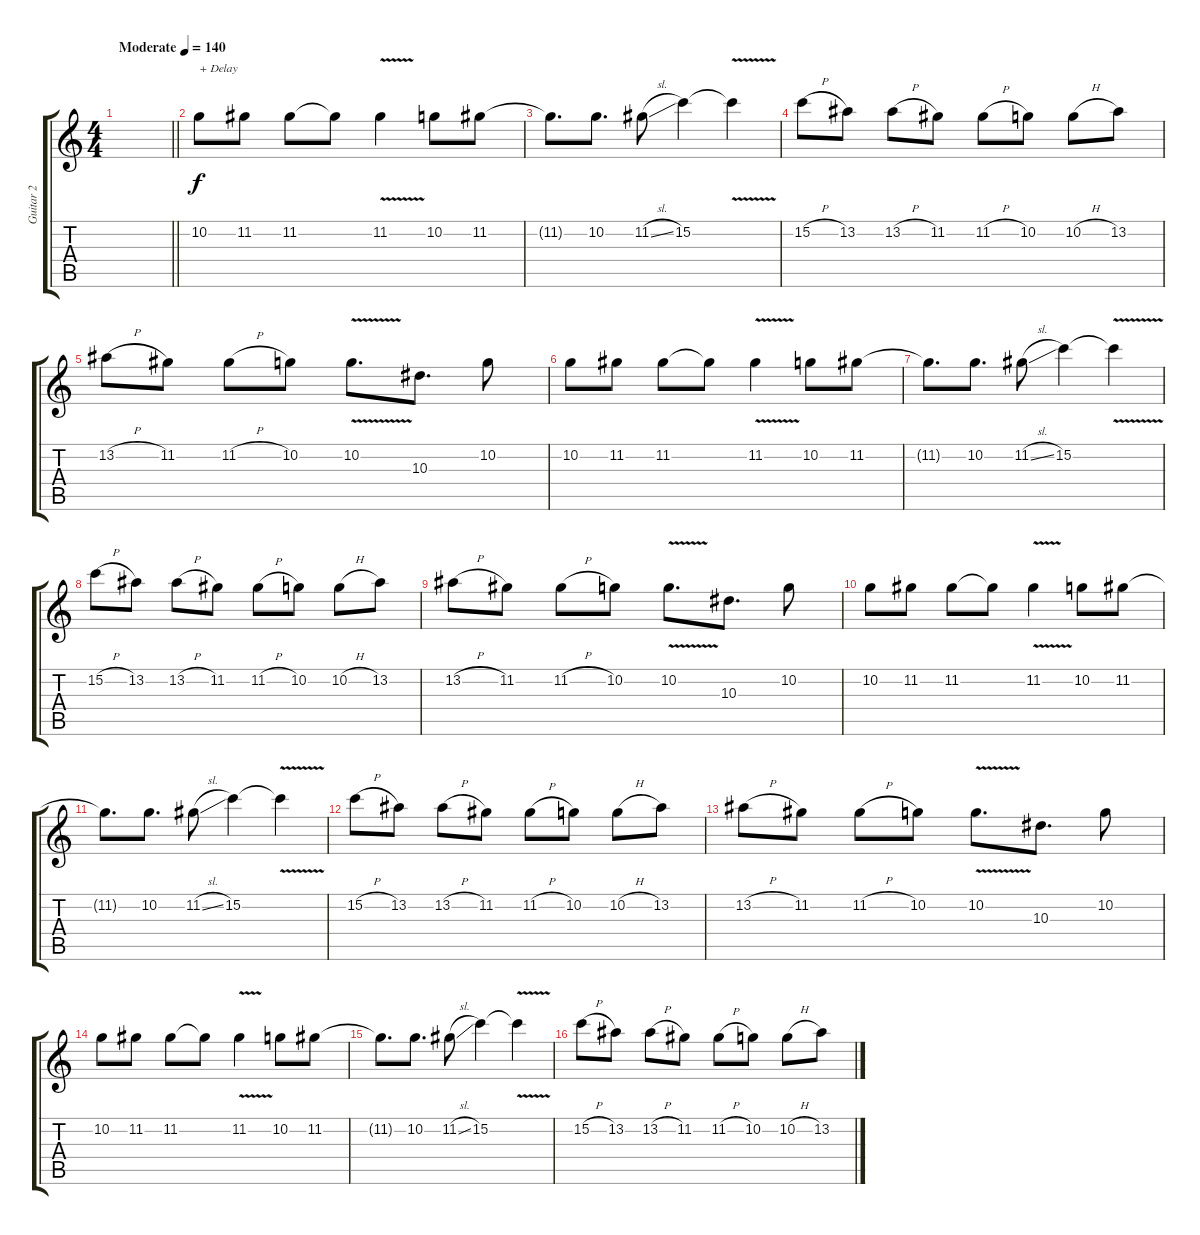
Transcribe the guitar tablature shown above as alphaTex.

\track ("Guitar 2" "Guitar 2") {instrument distortionguitar}
\staff {score tabs}
\tuning (D4 A3 F3 C3 G2 C2) {hide}
\ts (4 4)
\tempo (140 "Moderate")
\clef g2
\barLineRight lightlight
\ks c
|
\section ("" " ")
10.2.8{txt "+ Delay"} 11.2.8 11.2.8 11.2{t}.8 11.2{v}.4 10.2.8 11.2.8 |
11.2{t}.8{d} 10.2.8{d} 11.2{sl}.8 15.2.4 15.2{v t}.4 |
15.2{h}.8 13.2.8 13.2{h}.8 11.2.8 11.2{h}.8 10.2.8 10.2{h}.8 13.2.8 |
13.2{h}.8 11.2.8 11.2{h}.8 10.2.8 10.2{v}.8{d} 10.3.8{d} 10.2.8 |
10.2.8 11.2.8 11.2.8 11.2{t}.8 11.2{v}.4 10.2.8 11.2.8 |
11.2{t}.8{d} 10.2.8{d} 11.2{sl}.8 15.2.4 15.2{v t}.4 |
15.2{h}.8 13.2.8 13.2{h}.8 11.2.8 11.2{h}.8 10.2.8 10.2{h}.8 13.2.8 |
13.2{h}.8 11.2.8 11.2{h}.8 10.2.8 10.2{v}.8{d} 10.3.8{d} 10.2.8 |
10.2.8 11.2.8 11.2.8 11.2{t}.8 11.2{v}.4 10.2.8 11.2.8 |
11.2{t}.8{d} 10.2.8{d} 11.2{sl}.8 15.2.4 15.2{v t}.4 |
15.2{h}.8 13.2.8 13.2{h}.8 11.2.8 11.2{h}.8 10.2.8 10.2{h}.8 13.2.8 |
13.2{h}.8 11.2.8 11.2{h}.8 10.2.8 10.2{v}.8{d} 10.3.8{d} 10.2.8 |
10.2.8 11.2.8 11.2.8 11.2{t}.8 11.2{v}.4 10.2.8 11.2.8 |
11.2{t}.8{d} 10.2.8{d} 11.2{sl}.8 15.2.4 15.2{v t}.4 |
15.2{h}.8 13.2.8 13.2{h}.8 11.2.8 11.2{h}.8 10.2.8 10.2{h}.8 13.2.8
